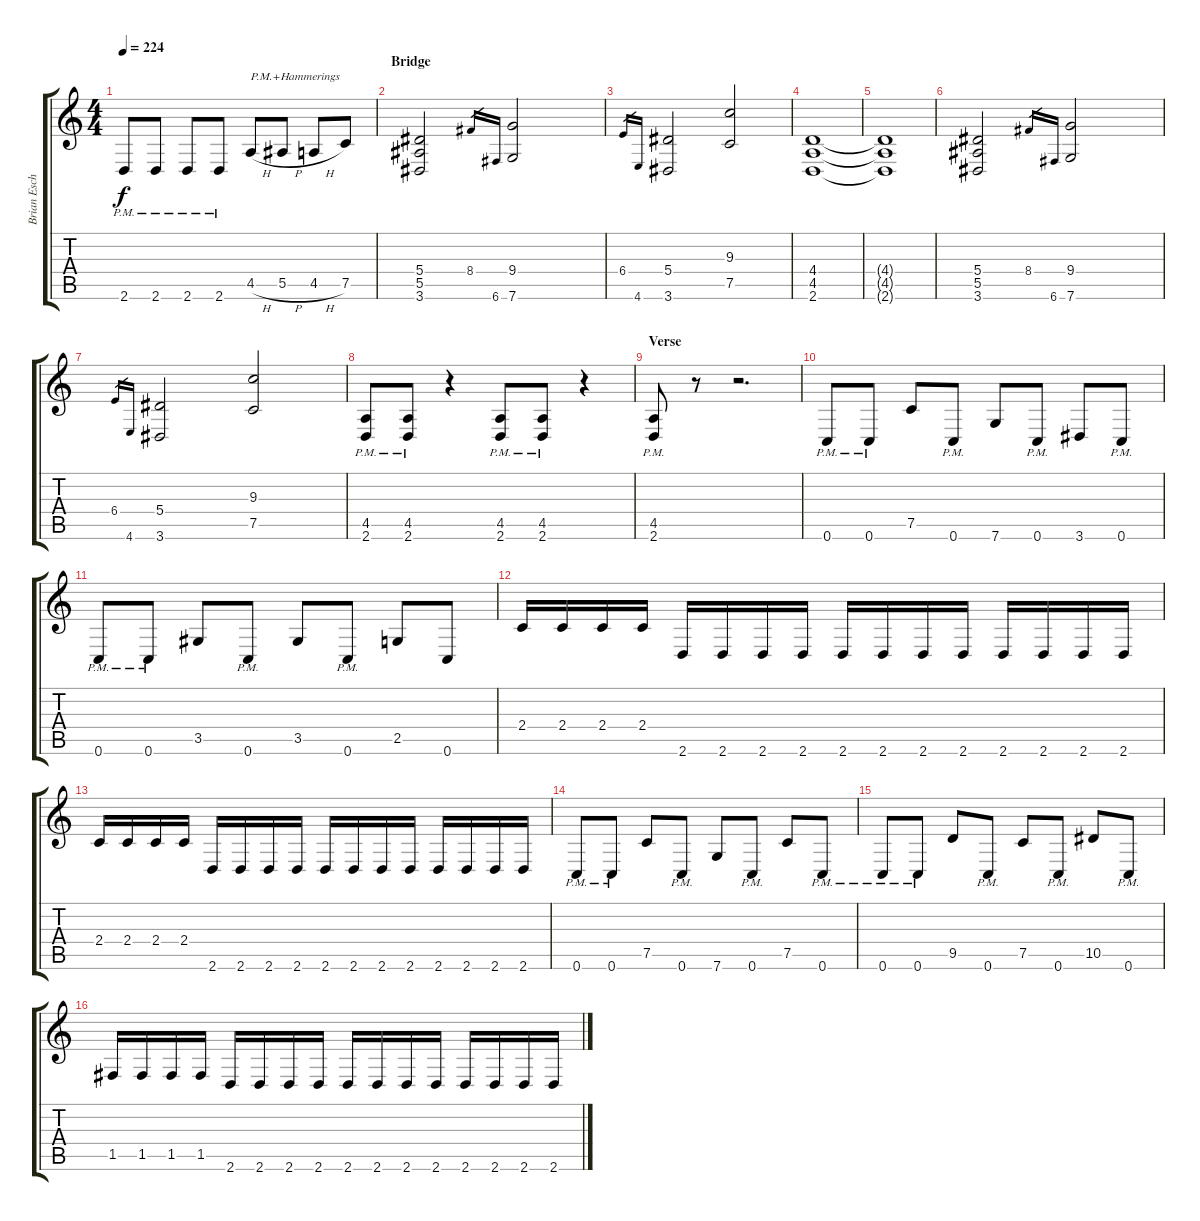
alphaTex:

\track ("Brian Eschbach (Lead Guitar)" "Brian Esch") {instrument distortionguitar}
\staff {score tabs}
\tuning (C4 G3 Eb3 Bb2 F2 C2) {hide}
\ts (4 4)
\tempo 224
\clef g2
\ks c
2.6{pm}.8{dy f} 2.6{pm}.8 2.6{pm}.8 2.6{pm}.8 4.5{h}.8{txt "P.M.+Hammerings"} 5.5{h}.8 4.5{h}.8 7.5.8 |
\section ("" "Bridge")
(5.4 5.5 3.6).2 8.4.16{gr} 6.6.16{gr} (9.4 7.6).2 |
6.4.16{gr} 4.6.16{gr} (5.4 3.6).2 (9.3 7.5).2 |
(4.4 4.5 2.6).1 |
(4.4{t} 4.5{t} 2.6{t}).1 |
(5.4 5.5 3.6).2 8.4.16{gr} 6.6.16{gr} (9.4 7.6).2 |
6.4.16{gr} 4.6.16{gr} (5.4 3.6).2 (9.3 7.5).2 |
(4.5{pm} 2.6{pm}).8 (4.5{pm} 2.6{pm}).8 r.4 (4.5{pm} 2.6{pm}).8 (4.5{pm} 2.6{pm}).8 r.4 |
\section ("" "Verse")
(4.5{pm} 2.6{pm}).8 r.8 r.2{d} |
0.6{pm}.8 0.6{pm}.8 7.5.8 0.6{pm}.8 7.6.8 0.6{pm}.8 3.6.8 0.6{pm}.8 |
0.6{pm}.8 0.6{pm}.8 3.5.8 0.6{pm}.8 3.5.8 0.6{pm}.8 2.5.8 0.6.8 |
2.4.16 2.4.16 2.4.16 2.4.16 2.6.16 2.6.16 2.6.16 2.6.16 2.6.16 2.6.16 2.6.16 2.6.16 2.6.16 2.6.16 2.6.16 2.6.16 |
2.4.16 2.4.16 2.4.16 2.4.16 2.6.16 2.6.16 2.6.16 2.6.16 2.6.16 2.6.16 2.6.16 2.6.16 2.6.16 2.6.16 2.6.16 2.6.16 |
0.6{pm}.8 0.6{pm}.8 7.5.8 0.6{pm}.8 7.6.8 0.6{pm}.8 7.5.8 0.6{pm}.8 |
0.6{pm}.8 0.6{pm}.8 9.5.8 0.6{pm}.8 7.5.8 0.6{pm}.8 10.5.8 0.6{pm}.8 |
1.5.16 1.5.16 1.5.16 1.5.16 2.6.16 2.6.16 2.6.16 2.6.16 2.6.16 2.6.16 2.6.16 2.6.16 2.6.16 2.6.16 2.6.16 2.6.16
